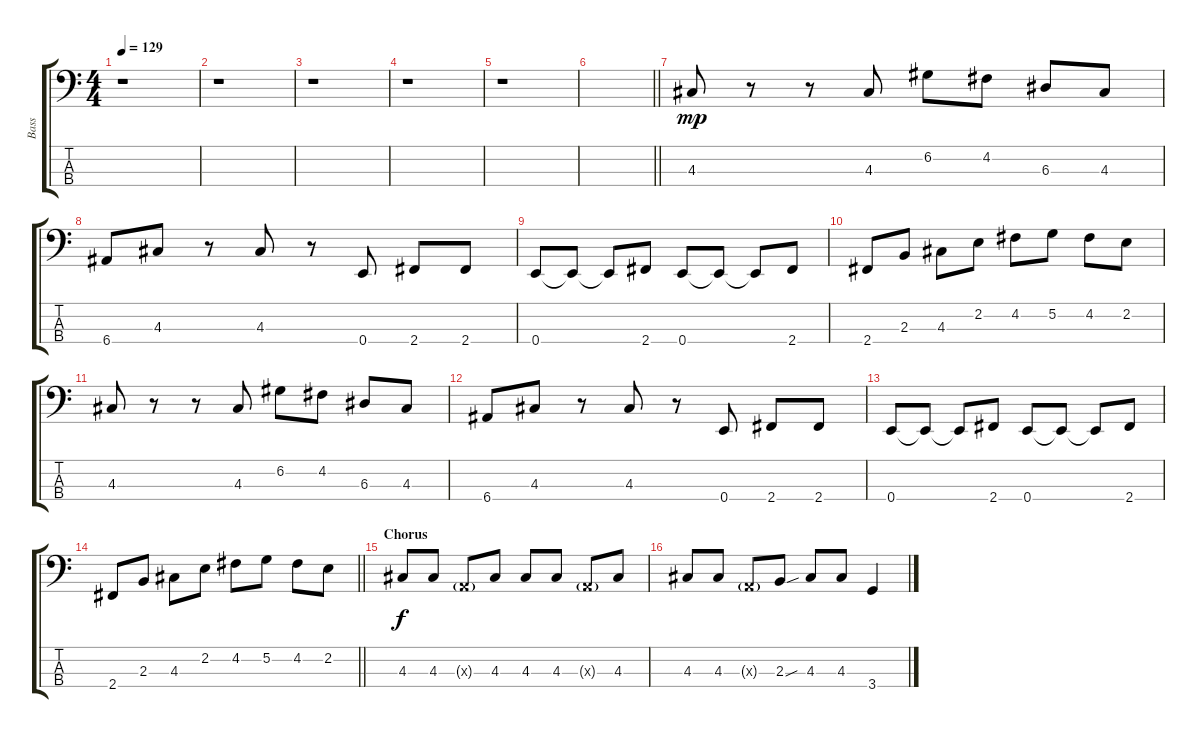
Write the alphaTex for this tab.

\track ("Bass" "Bass") {instrument electricbassfinger}
\staff {score tabs}
\tuning (G2 D2 A1 E1) {hide}
\ts (4 4)
\tempo 129
\clef f4
\ks c
r.1{dy f} |
r.1 |
r.1 |
r.1 |
r.1 |
\barLineRight lightlight
|
4.3.8{dy mp} r.8 r.8 4.3.8 6.2.8 4.2.8 6.3.8 4.3.8 |
6.4.8 4.3.8 r.8 4.3.8 r.8 0.4.8 2.4.8 2.4.8 |
0.4.8 0.4{t}.8 0.4{t}.8 2.4.8 0.4.8 0.4{t}.8 0.4{t}.8 2.4.8 |
2.4.8 2.3.8 4.3.8 2.2.8 4.2.8 5.2.8 4.2.8 2.2.8 |
4.3.8 r.8 r.8 4.3.8 6.2.8 4.2.8 6.3.8 4.3.8 |
6.4.8 4.3.8 r.8 4.3.8 r.8 0.4.8 2.4.8 2.4.8 |
0.4.8 0.4{t}.8 0.4{t}.8 2.4.8 0.4.8 0.4{t}.8 0.4{t}.8 2.4.8 |
\barLineRight lightlight
2.4.8 2.3.8 4.3.8 2.2.8 4.2.8 5.2.8 4.2.8 2.2.8 |
\section ("" "Chorus")
4.3.8{dy f} 4.3.8 0.3{g x}.8 4.3.8 4.3.8 4.3.8 0.3{g x}.8 4.3.8 |
4.3.8 4.3.8 0.3{g x}.8 2.3{sou}.8 4.3.8 4.3.8 3.4.4
